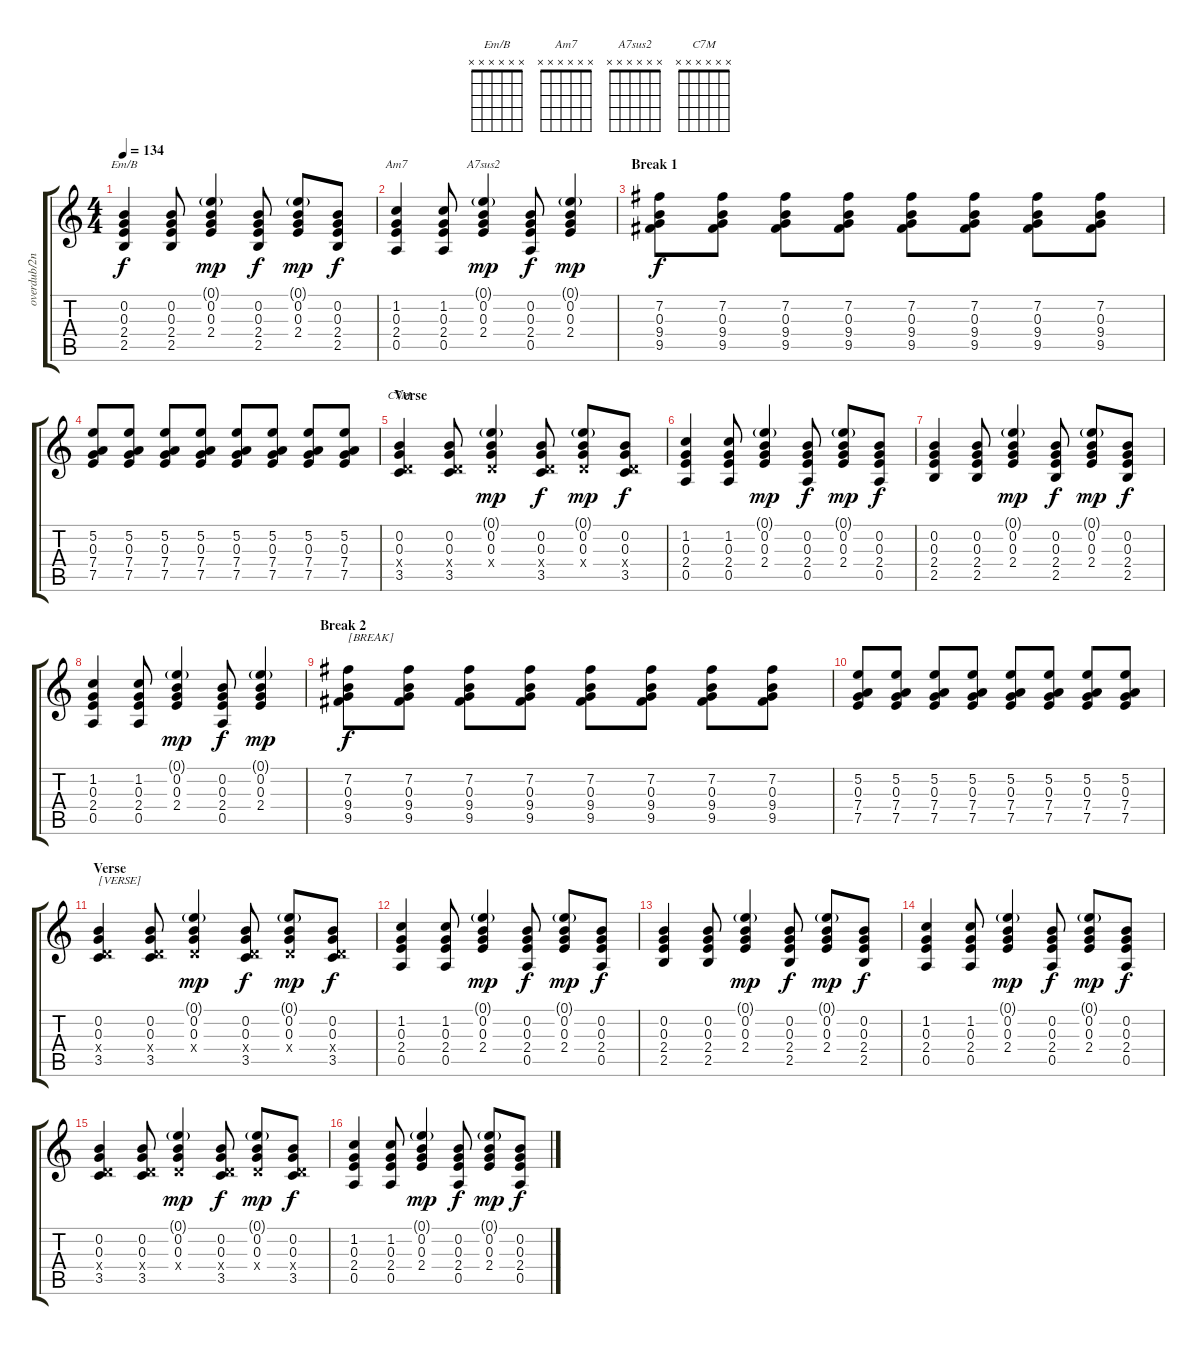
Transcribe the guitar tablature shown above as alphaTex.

\track ("overdub/2nd guitar" "overdub/2n") {instrument overdrivenguitar}
\staff {score tabs}
\tuning (E4 B3 G3 D3 A2 E2) {hide}
\chord ("Em/B" x x x x x x) {firstfret 0}
\chord ("Am7" x x x x x x) {firstfret 0}
\chord ("A7sus2" x x x x x x) {firstfret 0}
\chord ("C7M" x x x x x x) {firstfret 0}
\ts (4 4)
\tempo 134
\clef g2
\ks c
(0.2 0.3 2.4 2.5).4{ch "Em/B" dy f} (0.2 0.3 2.4 2.5).8 (0.1{g} 0.2 0.3 2.4).4{dy mp} (0.2 0.3 2.4 2.5).8{dy f} (0.1{g} 0.2 0.3 2.4).8{dy mp} (0.2 0.3 2.4 2.5).8{dy f} |
(1.2 0.3 2.4 0.5).4{ch "Am7"} (1.2 0.3 2.4 0.5).8 (0.1{g} 0.2 0.3 2.4).4{ch "A7sus2" dy mp} (0.2 0.3 2.4 0.5).8{dy f} (0.1{g} 0.2 0.3 2.4).4{dy mp} |
\section ("" "Break 1")
(7.2 0.3 9.4 9.5).8{dy f instrument overdrivenguitar} (7.2 0.3 9.4 9.5).8 (7.2 0.3 9.4 9.5).8 (7.2 0.3 9.4 9.5).8 (7.2 0.3 9.4 9.5).8 (7.2 0.3 9.4 9.5).8 (7.2 0.3 9.4 9.5).8 (7.2 0.3 9.4 9.5).8 |
(5.2 0.3 7.4 7.5).8 (5.2 0.3 7.4 7.5).8 (5.2 0.3 7.4 7.5).8 (5.2 0.3 7.4 7.5).8 (5.2 0.3 7.4 7.5).8 (5.2 0.3 7.4 7.5).8 (5.2 0.3 7.4 7.5).8 (5.2 0.3 7.4 7.5).8 |
\section ("" "Verse")
(0.2 0.3 0.4{x} 3.5).4{ch "C7M" instrument acousticguitarsteel} (0.2 0.3 0.4{x} 3.5).8 (0.1{g} 0.2 0.3 0.4{x}).4{dy mp} (0.2 0.3 0.4{x} 3.5).8{dy f} (0.1{g} 0.2 0.3 0.4{x}).8{dy mp} (0.2 0.3 0.4{x} 3.5).8{dy f} |
(1.2 0.3 2.4 0.5).4 (1.2 0.3 2.4 0.5).8 (0.1{g} 0.2 0.3 2.4).4{dy mp} (0.2 0.3 2.4 0.5).8{dy f} (0.1{g} 0.2 0.3 2.4).8{dy mp} (0.2 0.3 2.4 0.5).8{dy f} |
(0.2 0.3 2.4 2.5).4 (0.2 0.3 2.4 2.5).8 (0.1{g} 0.2 0.3 2.4).4{dy mp} (0.2 0.3 2.4 2.5).8{dy f} (0.1{g} 0.2 0.3 2.4).8{dy mp} (0.2 0.3 2.4 2.5).8{dy f} |
(1.2 0.3 2.4 0.5).4 (1.2 0.3 2.4 0.5).8 (0.1{g} 0.2 0.3 2.4).4{dy mp} (0.2 0.3 2.4 0.5).8{dy f} (0.1{g} 0.2 0.3 2.4).4{dy mp} |
\section ("" "Break 2")
(7.2 0.3 9.4 9.5).8{txt "[BREAK]" dy f instrument overdrivenguitar} (7.2 0.3 9.4 9.5).8 (7.2 0.3 9.4 9.5).8 (7.2 0.3 9.4 9.5).8 (7.2 0.3 9.4 9.5).8 (7.2 0.3 9.4 9.5).8 (7.2 0.3 9.4 9.5).8 (7.2 0.3 9.4 9.5).8 |
(5.2 0.3 7.4 7.5).8 (5.2 0.3 7.4 7.5).8 (5.2 0.3 7.4 7.5).8 (5.2 0.3 7.4 7.5).8 (5.2 0.3 7.4 7.5).8 (5.2 0.3 7.4 7.5).8 (5.2 0.3 7.4 7.5).8 (5.2 0.3 7.4 7.5).8 |
\section ("" "Verse")
(0.2 0.3 0.4{x} 3.5).4{txt "[VERSE]" instrument acousticguitarsteel} (0.2 0.3 0.4{x} 3.5).8 (0.1{g} 0.2 0.3 0.4{x}).4{dy mp} (0.2 0.3 0.4{x} 3.5).8{dy f} (0.1{g} 0.2 0.3 0.4{x}).8{dy mp} (0.2 0.3 0.4{x} 3.5).8{dy f} |
(1.2 0.3 2.4 0.5).4 (1.2 0.3 2.4 0.5).8 (0.1{g} 0.2 0.3 2.4).4{dy mp} (0.2 0.3 2.4 0.5).8{dy f} (0.1{g} 0.2 0.3 2.4).8{dy mp} (0.2 0.3 2.4 0.5).8{dy f} |
(0.2 0.3 2.4 2.5).4 (0.2 0.3 2.4 2.5).8 (0.1{g} 0.2 0.3 2.4).4{dy mp} (0.2 0.3 2.4 2.5).8{dy f} (0.1{g} 0.2 0.3 2.4).8{dy mp} (0.2 0.3 2.4 2.5).8{dy f} |
(1.2 0.3 2.4 0.5).4 (1.2 0.3 2.4 0.5).8 (0.1{g} 0.2 0.3 2.4).4{dy mp} (0.2 0.3 2.4 0.5).8{dy f} (0.1{g} 0.2 0.3 2.4).8{dy mp} (0.2 0.3 2.4 0.5).8{dy f} |
(0.2 0.3 0.4{x} 3.5).4 (0.2 0.3 0.4{x} 3.5).8 (0.1{g} 0.2 0.3 0.4{x}).4{dy mp} (0.2 0.3 0.4{x} 3.5).8{dy f} (0.1{g} 0.2 0.3 0.4{x}).8{dy mp} (0.2 0.3 0.4{x} 3.5).8{dy f} |
(1.2 0.3 2.4 0.5).4 (1.2 0.3 2.4 0.5).8 (0.1{g} 0.2 0.3 2.4).4{dy mp} (0.2 0.3 2.4 0.5).8{dy f} (0.1{g} 0.2 0.3 2.4).8{dy mp} (0.2 0.3 2.4 0.5).8{dy f}
